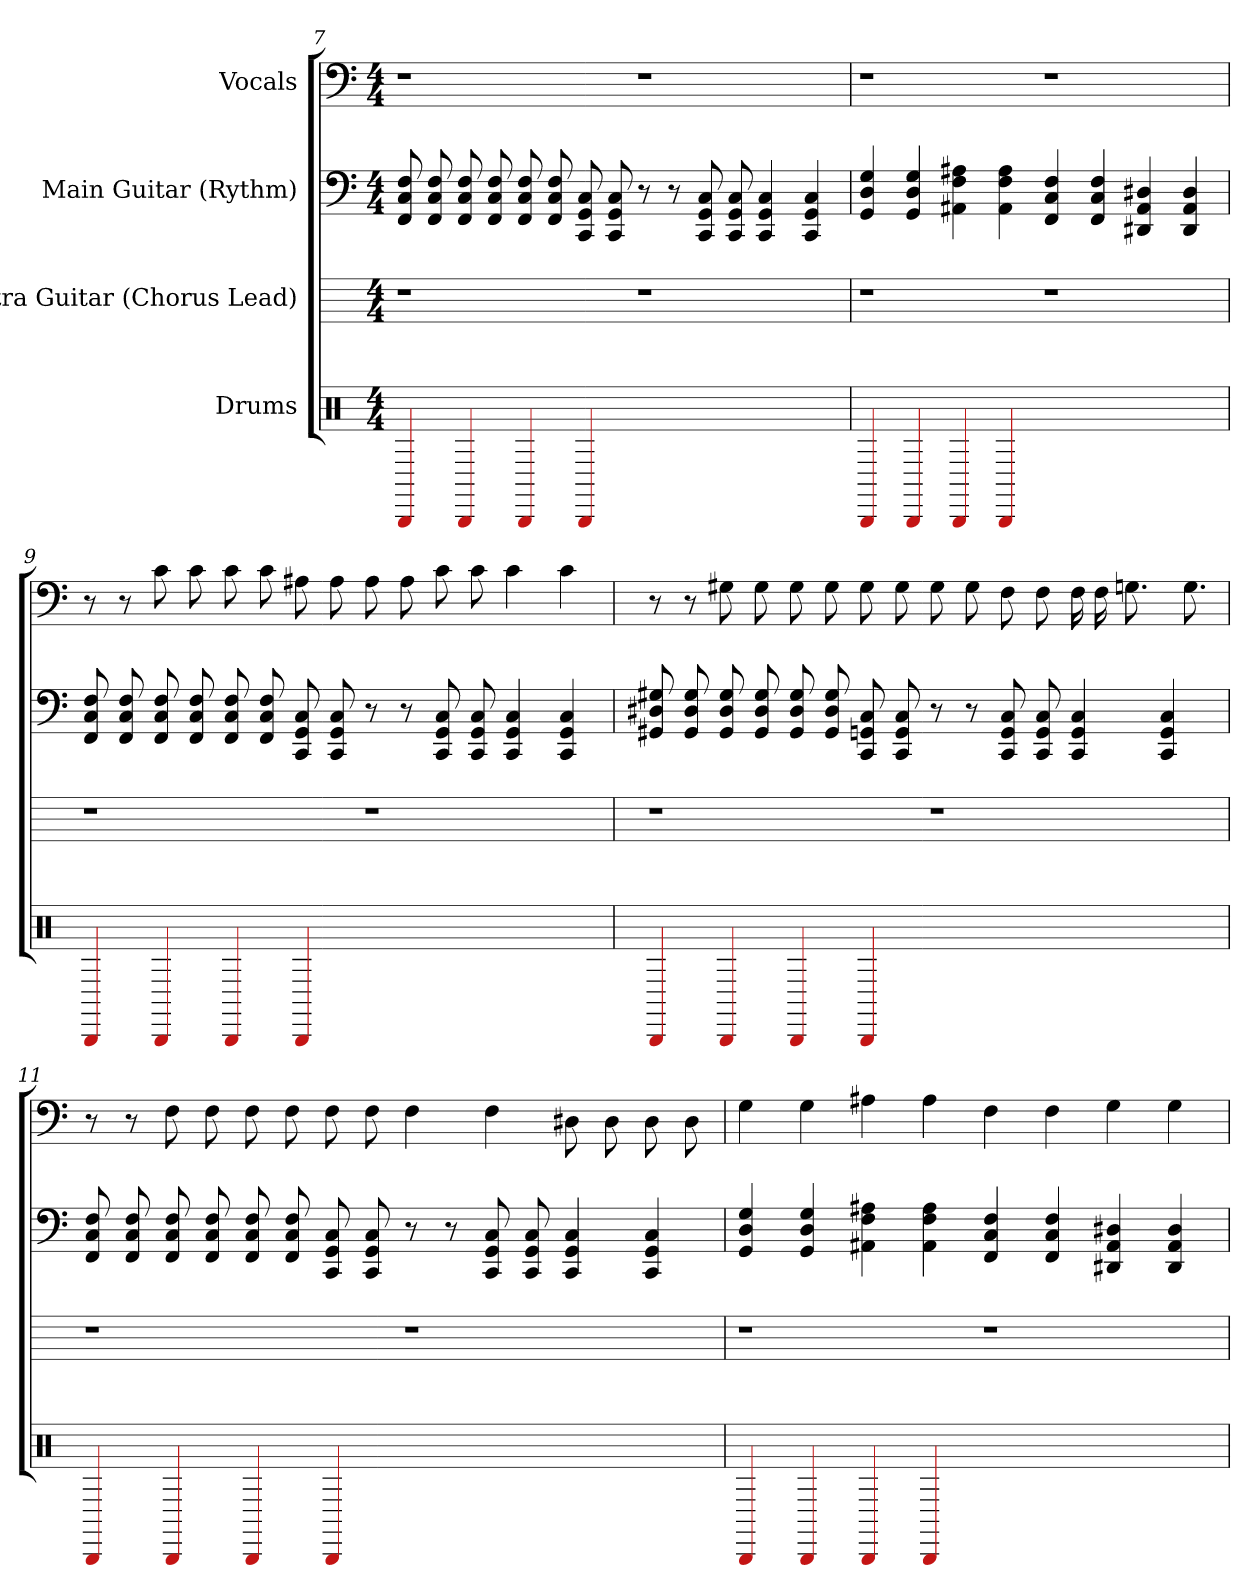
**kern	**kern	**kern	**kern
*part4	*part3	*part2	*part1
*staff4	*staff3	*staff2	*staff1
*I"Drums	*I"Extra Guitar (Chorus Lead)	*I"Main Guitar (Rythm)	*I"Vocals
*clefX	*	*	*
*k[]	*k[]	*k[]	*k[]
*M4/4	*M4/4	*M4/4	*M4/4
=7	=7	=7	=7
4BBB	1r	8F 8C 8FF	1r
.	.	8F 8C 8FF	.
4BBB	.	8F 8C 8FF	.
.	.	8F 8C 8FF	.
4BBB	.	8F 8C 8FF	.
.	.	8F 8C 8FF	.
4BBB	.	8C 8GG 8CC	.
.	.	8C 8GG 8CC	.
1ryy	1r	8r	1r
.	.	8r	.
.	.	8C 8GG 8CC	.
.	.	8C 8GG 8CC	.
.	.	4C 4GG 4CC	.
.	.	4C 4GG 4CC	.
=8	=8	=8	=8
4BBB	1r	4G 4D 4GG	1r
4BBB	.	4G 4D 4GG	.
4BBB	.	4A# 4F 4AA#	.
4BBB	.	4A# 4F 4AA#	.
1ryy	1r	4F 4C 4FF	1r
.	.	4F 4C 4FF	.
.	.	4D# 4AA# 4DD#	.
.	.	4D# 4AA# 4DD#	.
=9	=9	=9	=9
4BBB	1r	8F 8C 8FF	8r
.	.	8F 8C 8FF	8r
4BBB	.	8F 8C 8FF	8c
.	.	8F 8C 8FF	8c
4BBB	.	8F 8C 8FF	8c
.	.	8F 8C 8FF	8c
4BBB	.	8C 8GG 8CC	8A#
.	.	8C 8GG 8CC	8A#
1ryy	1r	8r	8A#
.	.	8r	8A#
.	.	8C 8GG 8CC	8c
.	.	8C 8GG 8CC	8c
.	.	4C 4GG 4CC	4c
.	.	4C 4GG 4CC	4c
=10	=10	=10	=10
4BBB	1r	8G# 8D# 8GG#	8r
.	.	8G# 8D# 8GG#	8r
4BBB	.	8G# 8D# 8GG#	8G#
.	.	8G# 8D# 8GG#	8G#
4BBB	.	8G# 8D# 8GG#	8G#
.	.	8G# 8D# 8GG#	8G#
4BBB	.	8C 8GG 8CC	8G#
.	.	8C 8GG 8CC	8G#
1ryy	1r	8r	8G#
.	.	8r	8G#
.	.	8C 8GG 8CC	8F
.	.	8C 8GG 8CC	8F
.	.	4C 4GG 4CC	16F
.	.	.	16F
.	.	.	8.G
.	.	4C 4GG 4CC	.
.	.	.	8.G
=11	=11	=11	=11
4BBB	1r	8F 8C 8FF	8r
.	.	8F 8C 8FF	8r
4BBB	.	8F 8C 8FF	8F
.	.	8F 8C 8FF	8F
4BBB	.	8F 8C 8FF	8F
.	.	8F 8C 8FF	8F
4BBB	.	8C 8GG 8CC	8F
.	.	8C 8GG 8CC	8F
1ryy	1r	8r	4F
.	.	8r	.
.	.	8C 8GG 8CC	4F
.	.	8C 8GG 8CC	.
.	.	4C 4GG 4CC	8D#
.	.	.	8D#
.	.	4C 4GG 4CC	8D#
.	.	.	8D#
=12	=12	=12	=12
4BBB	1r	4G 4D 4GG	4G
4BBB	.	4G 4D 4GG	4G
4BBB	.	4A# 4F 4AA#	4A#
4BBB	.	4A# 4F 4AA#	4A#
1ryy	1r	4F 4C 4FF	4F
.	.	4F 4C 4FF	4F
.	.	4D# 4AA# 4DD#	4G
.	.	4D# 4AA# 4DD#	4G
=	=	=	=
*-	*-	*-	*-
